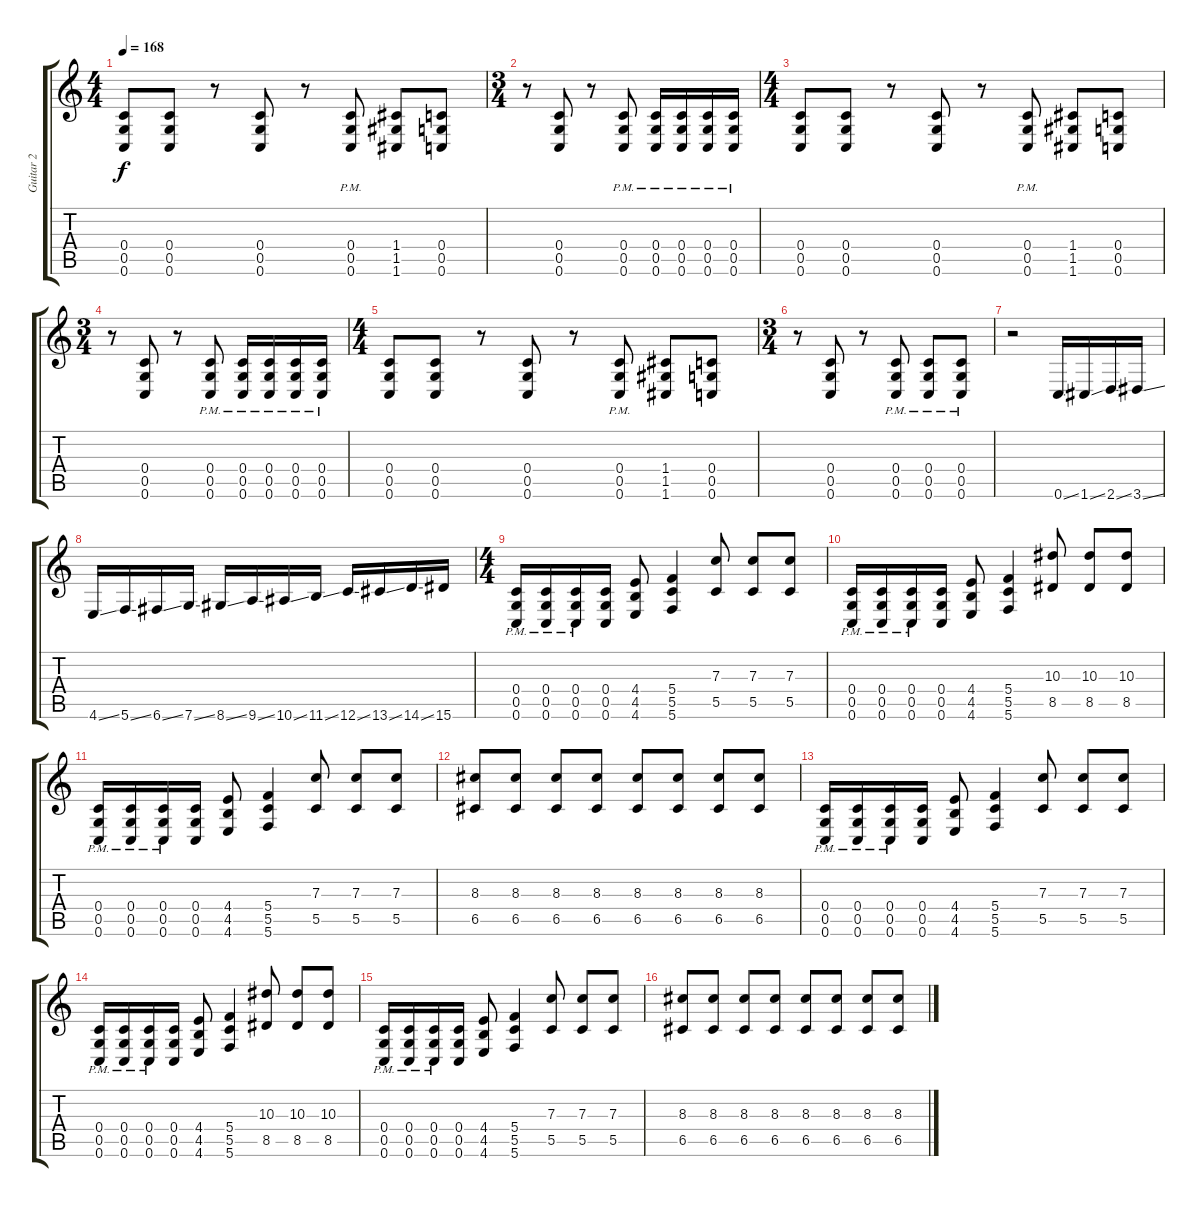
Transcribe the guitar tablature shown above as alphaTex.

\track ("Guitar 2" "Guitar 2") {instrument distortionguitar}
\staff {score tabs}
\tuning (D4 A3 F3 C3 G2 C2) {hide}
\ts (4 4)
\tempo 168
\clef g2
\ks c
(0.4 0.5 0.6).8{dy f} (0.4 0.5 0.6).8 r.8 (0.4 0.5 0.6).8 r.8 (0.4{pm} 0.5{pm} 0.6{pm}).8 (1.4 1.5 1.6).8 (0.4 0.5 0.6).8 |
\ts (3 4)
r.8 (0.4 0.5 0.6).8 r.8 (0.4{pm} 0.5{pm} 0.6{pm}).8 (0.4{pm} 0.5{pm} 0.6{pm}).16 (0.4{pm} 0.5{pm} 0.6{pm}).16 (0.4{pm} 0.5{pm} 0.6{pm}).16 (0.4{pm} 0.5{pm} 0.6{pm}).16 |
\ts (4 4)
(0.4 0.5 0.6).8 (0.4 0.5 0.6).8 r.8 (0.4 0.5 0.6).8 r.8 (0.4{pm} 0.5{pm} 0.6{pm}).8 (1.4 1.5 1.6).8 (0.4 0.5 0.6).8 |
\ts (3 4)
r.8 (0.4 0.5 0.6).8 r.8 (0.4{pm} 0.5{pm} 0.6{pm}).8 (0.4{pm} 0.5{pm} 0.6{pm}).16 (0.4{pm} 0.5{pm} 0.6{pm}).16 (0.4{pm} 0.5{pm} 0.6{pm}).16 (0.4{pm} 0.5{pm} 0.6{pm}).16 |
\ts (4 4)
(0.4 0.5 0.6).8 (0.4 0.5 0.6).8 r.8 (0.4 0.5 0.6).8 r.8 (0.4{pm} 0.5{pm} 0.6{pm}).8 (1.4 1.5 1.6).8 (0.4 0.5 0.6).8 |
\ts (3 4)
r.8 (0.4 0.5 0.6).8 r.8 (0.4{pm} 0.5{pm} 0.6{pm}).8 (0.4{pm} 0.5{pm} 0.6{pm}).8 (0.4{pm} 0.5{pm} 0.6{pm}).8 |
r.2 0.6{ss}.16 1.6{ss}.16 2.6{ss}.16 3.6{ss}.16 |
4.6{ss}.16 5.6{ss}.16 6.6{ss}.16 7.6{ss}.16 8.6{ss}.16 9.6{ss}.16 10.6{ss}.16 11.6{ss}.16 12.6{ss}.16 13.6{ss}.16 14.6{ss}.16 15.6.16 |
\ts (4 4)
(0.4{pm} 0.5{pm} 0.6{pm}).16 (0.4{pm} 0.5{pm} 0.6{pm}).16 (0.4{pm} 0.5{pm} 0.6{pm}).16 (0.4 0.5 0.6).16 (4.4 4.5 4.6).8 (5.4 5.5 5.6).4 (7.3 5.5).8 (7.3 5.5).8 (7.3 5.5).8 |
(0.4{pm} 0.5{pm} 0.6{pm}).16 (0.4{pm} 0.5{pm} 0.6{pm}).16 (0.4{pm} 0.5{pm} 0.6{pm}).16 (0.4 0.5 0.6).16 (4.4 4.5 4.6).8 (5.4 5.5 5.6).4 (10.3 8.5).8 (10.3 8.5).8 (10.3 8.5).8 |
(0.4{pm} 0.5{pm} 0.6{pm}).16 (0.4{pm} 0.5{pm} 0.6{pm}).16 (0.4{pm} 0.5{pm} 0.6{pm}).16 (0.4 0.5 0.6).16 (4.4 4.5 4.6).8 (5.4 5.5 5.6).4 (7.3 5.5).8 (7.3 5.5).8 (7.3 5.5).8 |
(8.3 6.5).8 (8.3 6.5).8 (8.3 6.5).8 (8.3 6.5).8 (8.3 6.5).8 (8.3 6.5).8 (8.3 6.5).8 (8.3 6.5).8 |
(0.4{pm} 0.5{pm} 0.6{pm}).16 (0.4{pm} 0.5{pm} 0.6{pm}).16 (0.4{pm} 0.5{pm} 0.6{pm}).16 (0.4 0.5 0.6).16 (4.4 4.5 4.6).8 (5.4 5.5 5.6).4 (7.3 5.5).8 (7.3 5.5).8 (7.3 5.5).8 |
(0.4{pm} 0.5{pm} 0.6{pm}).16 (0.4{pm} 0.5{pm} 0.6{pm}).16 (0.4{pm} 0.5{pm} 0.6{pm}).16 (0.4 0.5 0.6).16 (4.4 4.5 4.6).8 (5.4 5.5 5.6).4 (10.3 8.5).8 (10.3 8.5).8 (10.3 8.5).8 |
(0.4{pm} 0.5{pm} 0.6{pm}).16 (0.4{pm} 0.5{pm} 0.6{pm}).16 (0.4{pm} 0.5{pm} 0.6{pm}).16 (0.4 0.5 0.6).16 (4.4 4.5 4.6).8 (5.4 5.5 5.6).4 (7.3 5.5).8 (7.3 5.5).8 (7.3 5.5).8 |
(8.3 6.5).8 (8.3 6.5).8 (8.3 6.5).8 (8.3 6.5).8 (8.3 6.5).8 (8.3 6.5).8 (8.3 6.5).8 (8.3 6.5).8
